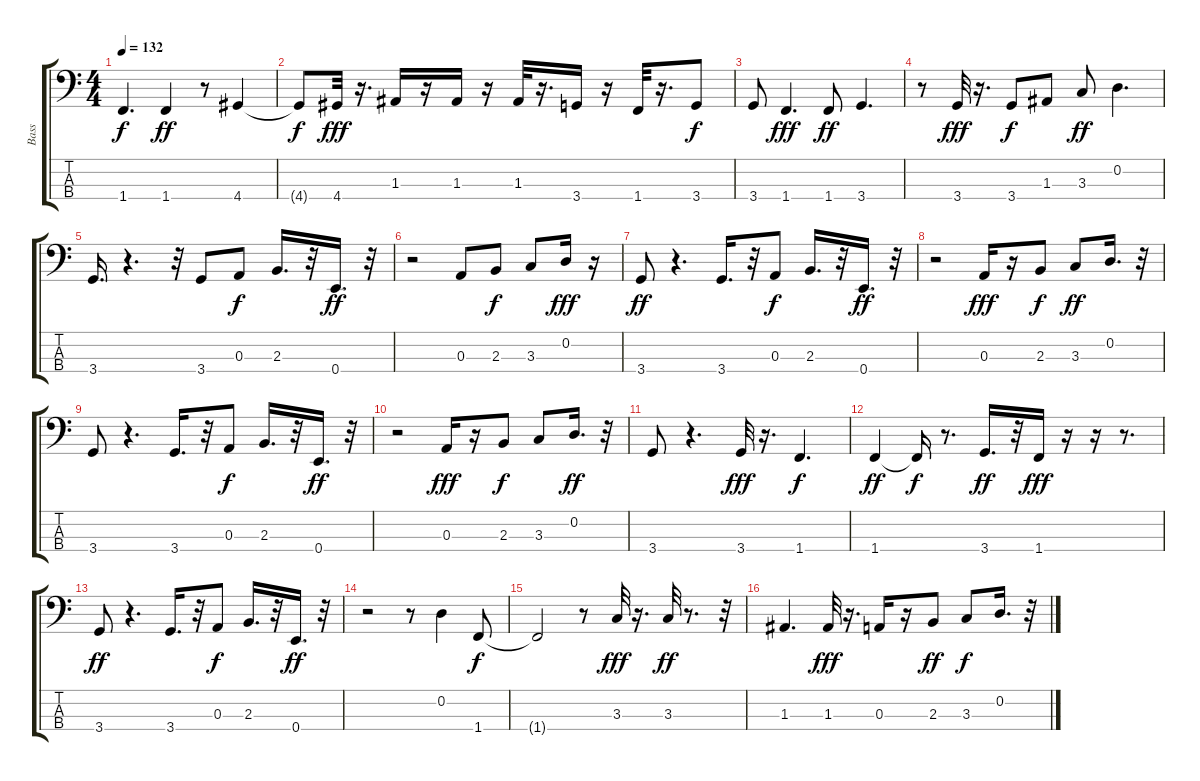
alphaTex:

\track ("Bass" "Bass") {instrument electricbasspick}
\staff {score tabs}
\tuning (G2 D2 A1 E1) {hide}
\ts (4 4)
\tempo 132
\clef f4
\ks c
1.4.4{d dy f} 1.4.4{dy ff} r.8 4.4.4 |
4.4{t}.8{dy f} 4.4.32{dy fff} r.16{d} 1.3.16 r.16 1.3.16 r.16 1.3.32 r.16{d} 3.4.16 r.16 1.4.32 r.16{d} 3.4.8{dy f} |
3.4.8 1.4.4{d dy fff} 1.4.8{dy ff} 3.4.4{d} |
r.8 3.4.32{dy fff} r.16{d} 3.4.8{dy f} 1.3.8 3.3.8{dy ff} 0.2.4{d} |
3.4.16{d} r.4{d} r.32 3.4.8 0.3.8{dy f} 2.3.16{d} r.32 0.4.16{d dy ff} r.32 |
r.2 0.3.8 2.3.8{dy f} 3.3.8 0.2.16{dy fff} r.16 |
3.4.8{dy ff} r.4{d} 3.4.16{d} r.32 0.3.8{dy f} 2.3.16{d} r.32 0.4.16{d dy ff} r.32 |
r.2 0.3.16{dy fff} r.16 2.3.8{dy f} 3.3.8{dy ff} 0.2.16{d} r.32 |
3.4.8 r.4{d} 3.4.16{d} r.32 0.3.8{dy f} 2.3.16{d} r.32 0.4.16{d dy ff} r.32 |
r.2 0.3.16{dy fff} r.16 2.3.8{dy f} 3.3.8 0.2.16{d dy ff} r.32 |
3.4.8 r.4{d} 3.4.32{dy fff} r.16{d} 1.4.4{d dy f} |
1.4.4{dy ff} 1.4{t}.16{dy f} r.8{d} 3.4.16{d dy ff} r.32 1.4.16{dy fff} r.16 r.16 r.8{d} |
3.4.8{dy ff} r.4{d} 3.4.16{d} r.32 0.3.8{dy f} 2.3.16{d} r.32 0.4.16{d dy ff} r.32 |
r.2 r.8 0.2.4 1.4.8{dy f} |
1.4{t}.2 r.8 3.3.32{dy fff} r.16{d} 3.3.32{dy ff} r.8{d} r.32 |
1.3.4{d} 1.3.32{dy fff} r.16{d} 0.3.16 r.16 2.3.8{dy ff} 3.3.8{dy f} 0.2.16{d} r.32
